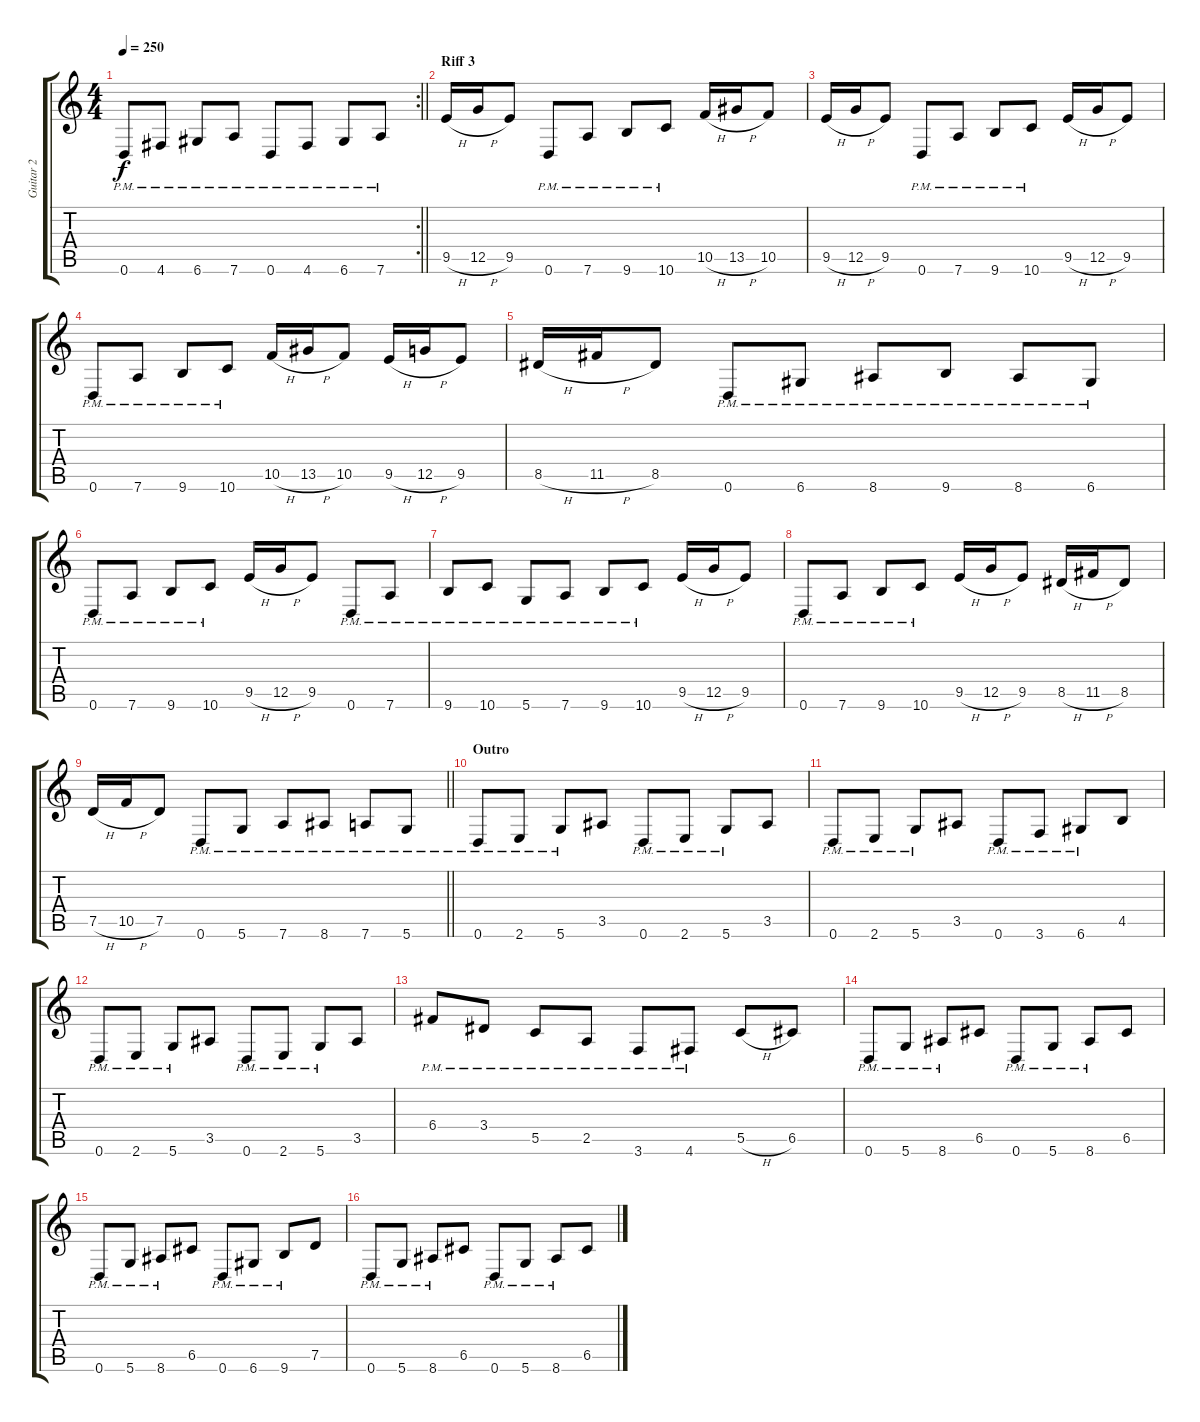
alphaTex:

\track ("Guitar 2" "Guitar 2") {instrument distortionguitar}
\staff {score tabs}
\tuning (D4 A3 F3 C3 G2 D2) {hide}
\rc 2
\ts (4 4)
\tempo 250
\clef g2
\barLineRight lightlight
\ks c
0.6{pm}.8{dy f} 4.6{pm}.8 6.6{pm}.8 7.6{pm}.8 0.6{pm}.8 4.6{pm}.8 6.6{pm}.8 7.6{pm}.8 |
\section ("" "Riff 3")
9.5{h}.16 12.5{h}.16 9.5.8 0.6{pm}.8 7.6{pm}.8 9.6{pm}.8 10.6{pm}.8 10.5{h}.16 13.5{h}.16 10.5.8 |
9.5{h}.16 12.5{h}.16 9.5.8 0.6{pm}.8 7.6{pm}.8 9.6{pm}.8 10.6{pm}.8 9.5{h}.16 12.5{h}.16 9.5.8 |
0.6{pm}.8 7.6{pm}.8 9.6{pm}.8 10.6{pm}.8 10.5{h}.16 13.5{h}.16 10.5.8 9.5{h}.16 12.5{h}.16 9.5.8 |
8.5{h}.16 11.5{h}.16 8.5.8 0.6{pm}.8 6.6{pm}.8 8.6{pm}.8 9.6{pm}.8 8.6{pm}.8 6.6{pm}.8 |
0.6{pm}.8 7.6{pm}.8 9.6{pm}.8 10.6{pm}.8 9.5{h}.16 12.5{h}.16 9.5.8 0.6{pm}.8 7.6{pm}.8 |
9.6{pm}.8 10.6{pm}.8 5.6{pm}.8 7.6{pm}.8 9.6{pm}.8 10.6{pm}.8 9.5{h}.16 12.5{h}.16 9.5.8 |
0.6{pm}.8 7.6{pm}.8 9.6{pm}.8 10.6{pm}.8 9.5{h}.16 12.5{h}.16 9.5.8 8.5{h}.16 11.5{h}.16 8.5.8 |
\barLineRight lightlight
7.5{h}.16 10.5{h}.16 7.5.8 0.6{pm}.8 5.6{pm}.8 7.6{pm}.8 8.6{pm}.8 7.6{pm}.8 5.6{pm}.8 |
\section ("" "Outro")
0.6{pm}.8 2.6{pm}.8 5.6{pm}.8 3.5.8 0.6{pm}.8 2.6{pm}.8 5.6{pm}.8 3.5.8 |
0.6{pm}.8 2.6{pm}.8 5.6{pm}.8 3.5.8 0.6{pm}.8 3.6{pm}.8 6.6{pm}.8 4.5.8 |
0.6{pm}.8 2.6{pm}.8 5.6{pm}.8 3.5.8 0.6{pm}.8 2.6{pm}.8 5.6{pm}.8 3.5.8 |
6.4{pm}.8 3.4{pm}.8 5.5{pm}.8 2.5{pm}.8 3.6{pm}.8 4.6{pm}.8 5.5{h}.8 6.5.8 |
0.6{pm}.8 5.6{pm}.8 8.6{pm}.8 6.5.8 0.6{pm}.8 5.6{pm}.8 8.6{pm}.8 6.5.8 |
0.6{pm}.8 5.6{pm}.8 8.6{pm}.8 6.5.8 0.6{pm}.8 6.6{pm}.8 9.6{pm}.8 7.5.8 |
0.6{pm}.8 5.6{pm}.8 8.6{pm}.8 6.5.8 0.6{pm}.8 5.6{pm}.8 8.6{pm}.8 6.5.8
